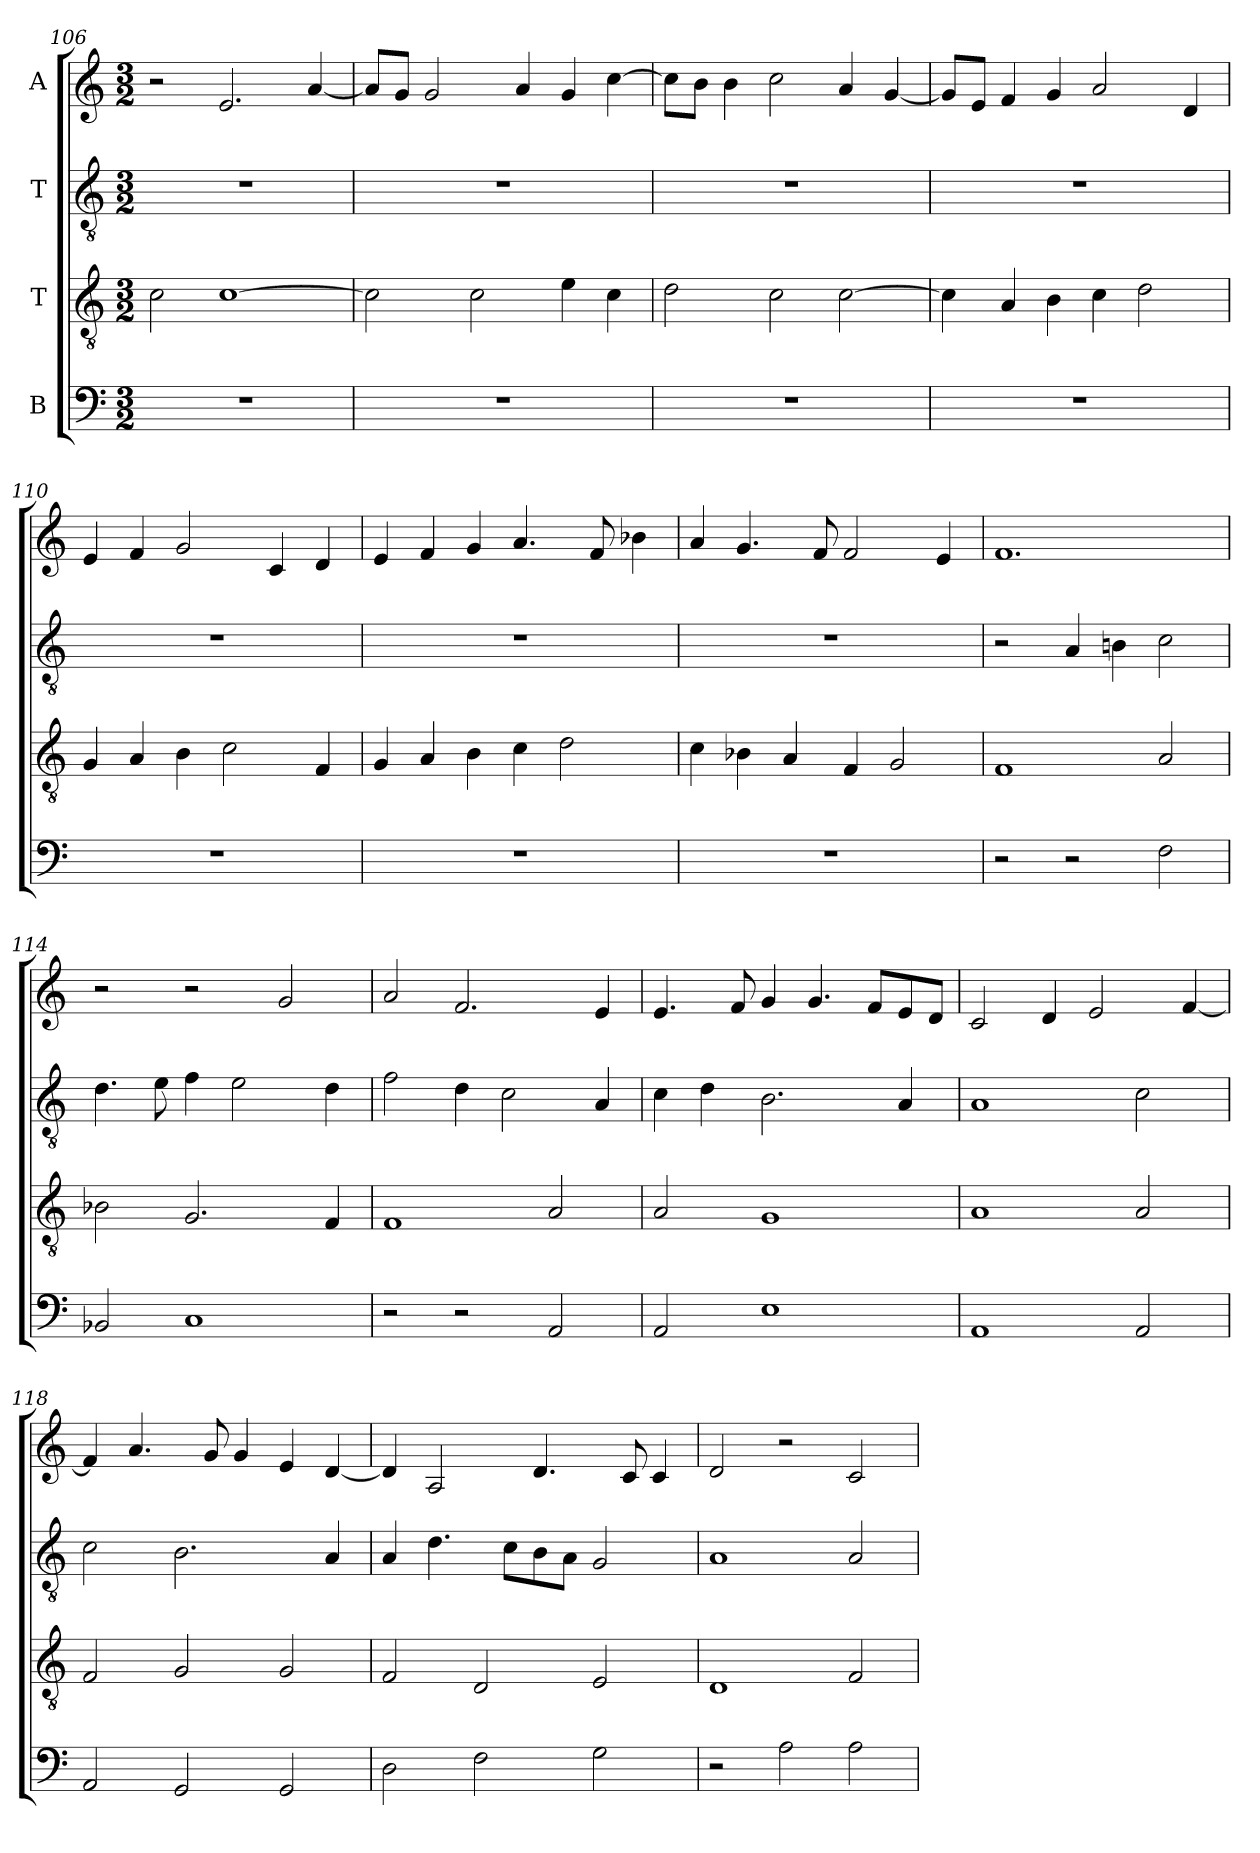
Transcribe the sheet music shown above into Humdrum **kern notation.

**kern	**kern	**kern	**kern
*part4	*part3	*part2	*part1
*staff4	*staff3	*staff2	*staff1
*I"B	*I"T	*I"T	*I"A
*clefF4	*clefGv2	*clefGv2	*clefG2
*k[]	*k[]	*k[]	*k[]
*C:	*C:	*C:	*C:
*M3/2	*M3/2	*M3/2	*M3/2
=106	=106	=106	=106
1.rF	2c\	1.rd	2r
.	[1c	.	2.e/
.	.	.	[4a/
=107	=107	=107	=107
1.rF	2c\]	1.rd	8a/L]
.	.	.	8g/J
.	.	.	2g/
.	2c\	.	.
.	.	.	4a/
.	4e\	.	4g/
.	4c\	.	[4cc\
!!LO:PB:g=z
=108	=108	=108	=108
1.rF	2d\	1.rd	8cc\L]
.	.	.	8b\J
.	.	.	4b\
.	2c\	.	2cc\
.	[2c\	.	4a/
.	.	.	[4g/
=109	=109	=109	=109
1.rF	4c\]	1.rd	8g/L]
.	.	.	8e/J
.	4A/	.	4f/
.	4B\	.	4g/
.	4c\	.	2a/
.	2d\	.	.
.	.	.	4d/
=110	=110	=110	=110
1.rF	4G/	1.rd	4e/
.	4A/	.	4f/
.	4B\	.	2g/
.	2c\	.	.
.	.	.	4c/
.	4F/	.	4d/
=111	=111	=111	=111
1.rF	4G/	1.rd	4e/
.	4A/	.	4f/
.	4B\	.	4g/
.	4c\	.	4.a/
.	2d\	.	.
.	.	.	8f/
.	.	.	4b-X\
=112	=112	=112	=112
1.rF	4c\	1.rd	4a/
.	4B-X\	.	4.g/
.	4A/	.	.
.	.	.	8f/
.	4F/	.	2f/
.	2G/	.	.
.	.	.	4e/
=113	=113	=113	=113
2r	1F	2r	1.f
2r	.	4A/	.
.	.	4Bn\	.
2F\	2A/	2c\	.
=114	=114	=114	=114
2BB-X/	2B-X\	4.d\	2r
.	.	8e\	.
1C	2.G/	4f\	2r
.	.	2e\	.
.	.	.	2g/
.	4F/	4d\	.
!!LO:LB:g=z
=115	=115	=115	=115
2r	1F	2f\	2a/
2r	.	4d\	2.f/
.	.	2c\	.
2AA/	2A/	.	.
.	.	4A/	4e/
=116	=116	=116	=116
2AA/	2A/	4c\	4.e/
.	.	4d\	.
.	.	.	8f/
1E	1G	2.B\	4g/
.	.	.	4.g/
.	.	.	8f/L
.	.	4A/	8e/
.	.	.	8d/J
=117	=117	=117	=117
1AA	1A	1A	2c/
.	.	.	4d/
.	.	.	2e/
2AA/	2A/	2c\	.
.	.	.	[4f/
=118	=118	=118	=118
2AA/	2F/	2c\	4f/]
.	.	.	4.a/
2GG/	2G/	2.B\	.
.	.	.	8g/
.	.	.	4g/
2GG/	2G/	.	4e/
.	.	4A/	[4d/
=119	=119	=119	=119
2D\	2F/	4A/	4d/]
.	.	4.d\	2A/
2F\	2D/	.	.
.	.	8c\L	.
.	.	8B\	4.d/
.	.	8A\J	.
2G\	2E/	2G/	.
.	.	.	8c/
.	.	.	4c/
=120	=120	=120	=120
2r	1D	1A	2d/
2A\	.	.	2r
2A\	2F/	2A/	2c/
=	=	=	=
*-	*-	*-	*-
